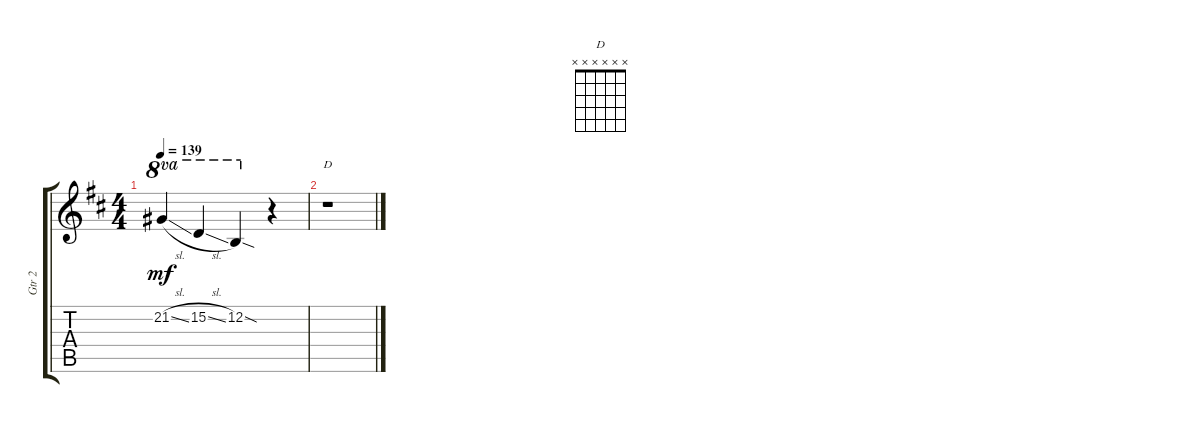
\track ("Gtr 2" "Gtr 2") {instrument acousticgrandpiano}
\staff {score tabs}
\tuning (E4 B3 Ab3 E3 B2 E2) {hide}
\chord ("D" x x x x x x)
\ts (4 4)
\tempo 139
\clef g2
\ks d
21.2{sl}.4{ot 8va dy mf} 15.2{sl}.4{ot 8va} 12.2{sod}.4{ot 8va} r.4 |
r.1{ch "D"}
